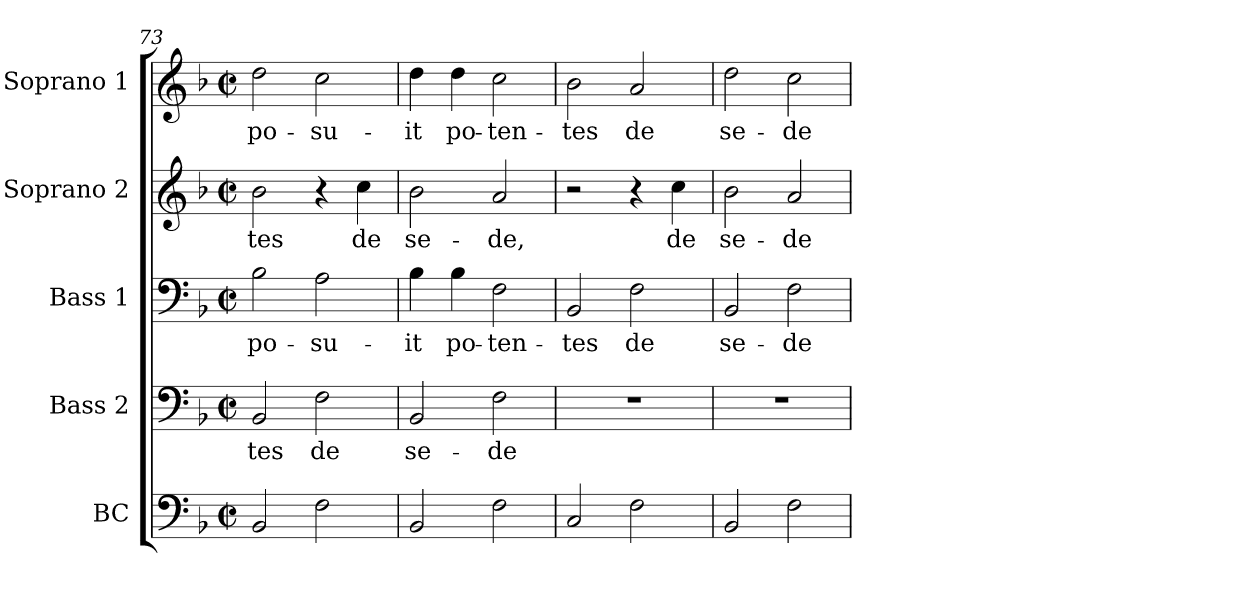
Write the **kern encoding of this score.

**kern	**kern	**text	**kern	**text	**kern	**text	**kern	**text
*part5	*part4	*part4	*part3	*part3	*part2	*part2	*part1	*part1
*staff5	*staff4	*staff4	*staff3	*staff3	*staff2	*staff2	*staff1	*staff1
*I"BC	*I"Bass 2	*	*I"Bass 1	*	*I"Soprano 2	*	*I"Soprano 1	*
*	*I'B 2	*	*I'B 1	*	*I'S 2	*	*I'S 1	*
*clefF4	*clefF4	*	*clefF4	*	*clefG2	*	*clefG2	*
*k[b-]	*k[b-]	*	*k[b-]	*	*k[b-]	*	*k[b-]	*
*F:	*F:	*	*F:	*	*F:	*	*F:	*
*M2/2	*M2/2	*	*M2/2	*	*M2/2	*	*M2/2	*
*met(c|)	*met(c|)	*	*met(c|)	*	*met(c|)	*	*met(c|)	*
=73	=73	=73	=73	=73	=73	=73	=73	=73
2BB-/	2BB-/	-tes	2B-\	-po-	2b-\	-tes	2dd\	-po-
2F\	2F\	de	2A\	-su-	4r	.	2cc\	-su-
.	.	.	.	.	4cc\	de	.	.
=74	=74	=74	=74	=74	=74	=74	=74	=74
2BB-/	2BB-/	se-	4B-\	-it	2b-\	se-	4dd\	-it
.	.	.	4B-\	po-	.	.	4dd\	po-
2F\	2F\	-de	2F\	-ten-	2a/	-de,	2cc\	-ten-
!!LO:LB:g=z
=75	=75	=75	=75	=75	=75	=75	=75	=75
2C/	1r	.	2BB-/	-tes	2r	.	2b-\	-tes
2F\	.	.	2F\	de	4r	.	2a/	de
.	.	.	.	.	4cc\	de	.	.
=76	=76	=76	=76	=76	=76	=76	=76	=76
2BB-/	1r	.	2BB-/	se-	2b-\	se-	2dd\	se-
2F\	.	.	2F\	-de	2a/	-de	2cc\	-de
=	=	=	=	=	=	=	=	=
*-	*-	*-	*-	*-	*-	*-	*-	*-
